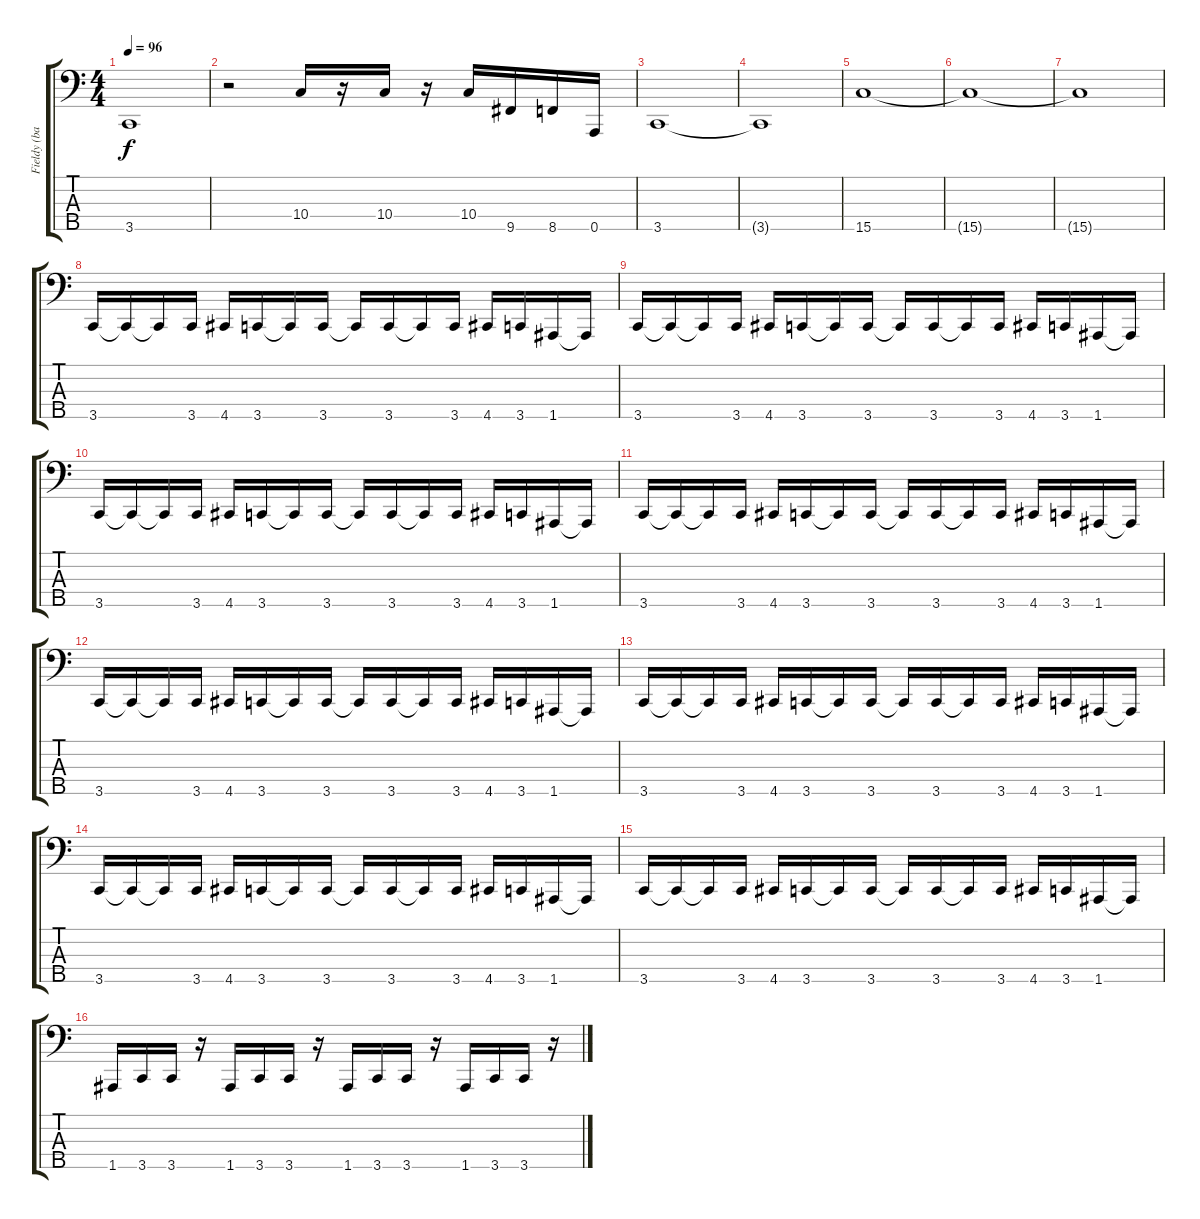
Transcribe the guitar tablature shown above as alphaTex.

\track ("Fieldy (bass)" "Fieldy (ba") {instrument slapbass1}
\staff {score tabs}
\tuning (F2 C2 G1 D1 A0) {hide}
\ts (4 4)
\tempo 96
\clef f4
\ks c
3.5.1{dy f} |
r.2 10.4.16 r.16 10.4.16 r.16 10.4.16 9.5.16 8.5.16 0.5.16 |
3.5.1 |
3.5{t}.1 |
15.5.1 |
15.5{t}.1 |
15.5{t}.1 |
3.5.16{instrument slapbass1} 3.5{t}.16 3.5{t}.16 3.5.16 4.5.16 3.5.16 3.5{t}.16 3.5.16 3.5{t}.16 3.5.16 3.5{t}.16 3.5.16 4.5.16 3.5.16 1.5.16 1.5{t}.16 |
3.5.16{instrument slapbass1} 3.5{t}.16 3.5{t}.16 3.5.16 4.5.16 3.5.16 3.5{t}.16 3.5.16 3.5{t}.16 3.5.16 3.5{t}.16 3.5.16 4.5.16 3.5.16 1.5.16 1.5{t}.16 |
3.5.16{instrument slapbass1} 3.5{t}.16 3.5{t}.16 3.5.16 4.5.16 3.5.16 3.5{t}.16 3.5.16 3.5{t}.16 3.5.16 3.5{t}.16 3.5.16 4.5.16 3.5.16 1.5.16 1.5{t}.16 |
3.5.16{instrument slapbass1} 3.5{t}.16 3.5{t}.16 3.5.16 4.5.16 3.5.16 3.5{t}.16 3.5.16 3.5{t}.16 3.5.16 3.5{t}.16 3.5.16 4.5.16 3.5.16 1.5.16 1.5{t}.16 |
3.5.16{instrument slapbass1} 3.5{t}.16 3.5{t}.16 3.5.16 4.5.16 3.5.16 3.5{t}.16 3.5.16 3.5{t}.16 3.5.16 3.5{t}.16 3.5.16 4.5.16 3.5.16 1.5.16 1.5{t}.16 |
3.5.16{instrument slapbass1} 3.5{t}.16 3.5{t}.16 3.5.16 4.5.16 3.5.16 3.5{t}.16 3.5.16 3.5{t}.16 3.5.16 3.5{t}.16 3.5.16 4.5.16 3.5.16 1.5.16 1.5{t}.16 |
3.5.16{instrument slapbass1} 3.5{t}.16 3.5{t}.16 3.5.16 4.5.16 3.5.16 3.5{t}.16 3.5.16 3.5{t}.16 3.5.16 3.5{t}.16 3.5.16 4.5.16 3.5.16 1.5.16 1.5{t}.16 |
3.5.16{instrument slapbass1} 3.5{t}.16 3.5{t}.16 3.5.16 4.5.16 3.5.16 3.5{t}.16 3.5.16 3.5{t}.16 3.5.16 3.5{t}.16 3.5.16 4.5.16 3.5.16 1.5.16 1.5{t}.16 |
1.5.16 3.5.16 3.5.16 r.16 1.5.16 3.5.16 3.5.16 r.16 1.5.16 3.5.16 3.5.16 r.16 1.5.16 3.5.16 3.5.16 r.16
